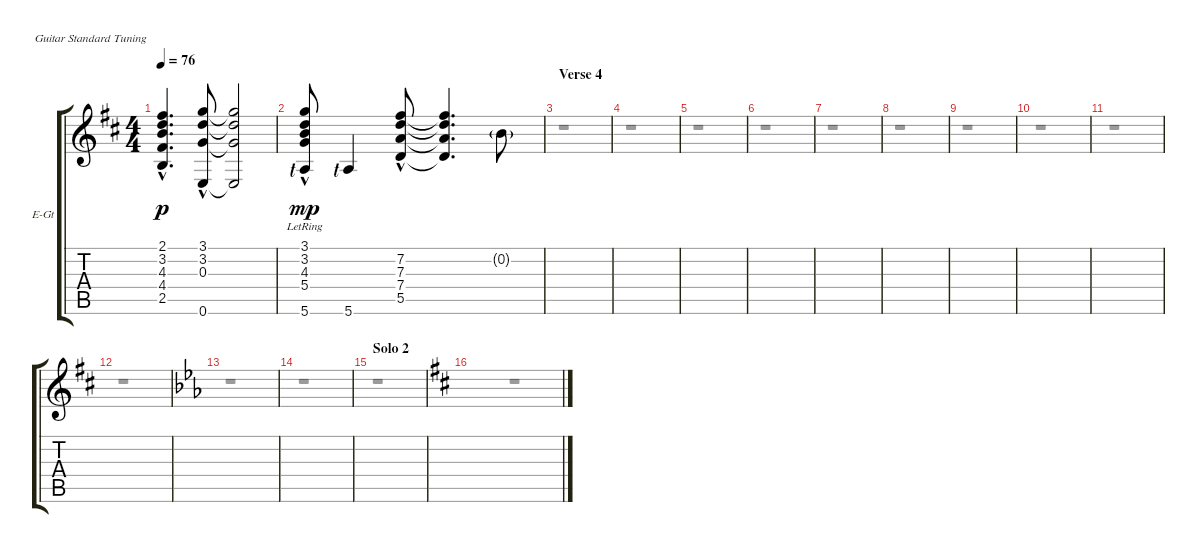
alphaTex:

\defaultSystemsLayout 4
\bracketExtendMode groupsimilarinstruments
\firstSystemTrackNameOrientation horizontal
\otherSystemsTrackNameOrientation horizontal
\track ("Guitar II (Verse Comp)" "E-Gt") {instrument distortionguitar}
\staff {score tabs}
\tuning (E4 B3 G3 D3 A2 E2)
\voice
\ts (4 4)
\tempo 76
\clef g2
\scale
0.197105
\ks d
(2.1{hac} 3.2 4.3 4.4 2.5{hac}).4{d dy p} (0.6{hac} 0.3{hac} 3.2{hac} 3.1{hac}).8 (3.1{t} 3.2{t} 0.3{t} 0.6{t}).2 |
\scale
0.350682 (3.1{lr} 3.2{lr} 4.3{lr} 5.4{lr} 5.6{hac lr lf 1}).8{dy mp} 5.6{lf 1}.4 (5.5 7.4 7.3 7.2{hac}).8 (7.2{t} 7.3{t} 7.4{t} 5.5{t}).4{d} 0.2{g}.8 |
\section ("" "Verse 4")
\scale
0.274006 |
\scale
0.176528 |
\scale
0.19662 |
\scale
0.180833 |
\scale
0.172222 |
\scale
0.272579 |
\scale
0.183704 |
\scale
0.188009 |
\beaming (8 4 4)
\scale
0.183704 |
\scale
0.172222 |
\scale
0.266103
\ks eb
|
\scale
0.191279 |
\section ("" "Solo 2")
\scale
0.171294 |
\scale
0.191279
\voice
\clef g2
\ottava regular
\simile none
\scale
0.197105
\ks d
|
\scale
0.350682 |
\scale
0.274006 r.1{dy mf} |
\scale
0.176528 r.1 |
\scale
0.19662 r.1 |
\scale
0.180833 r.1 |
\scale
0.172222 r.1 |
\scale
0.272579 r.1 |
\scale
0.183704 r.1 |
\scale
0.188009 r.1 |
\scale
0.183704 r.1{dy f} |
\scale
0.172222 r.1 |
\scale
0.266103
\ks eb
r.1 |
\scale
0.191279 r.1 |
\scale
0.171294 r.1 |
\scale
0.191279 r.1
